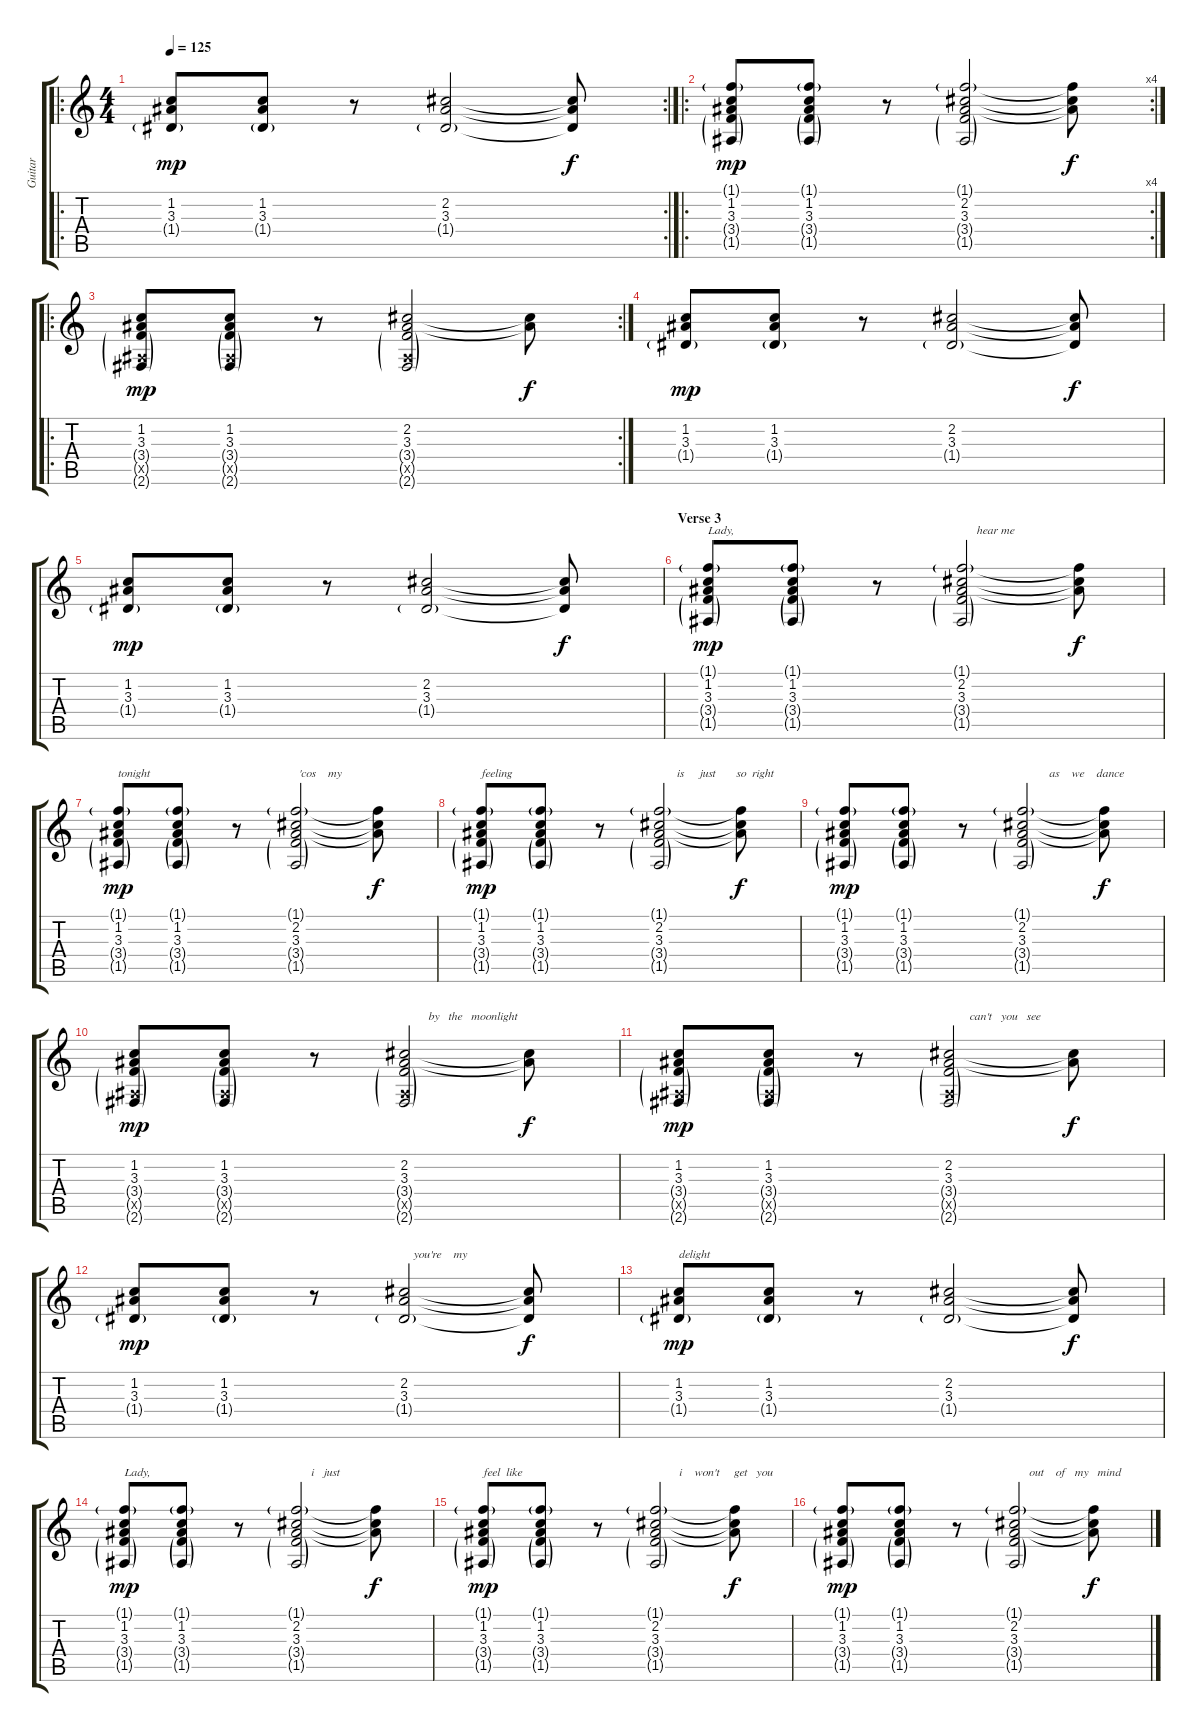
\track ("Guitar" "Guitar") {instrument electricguitarjazz}
\staff {score tabs}
\tuning (E4 B3 G3 D3 A2 E2) {hide}
\ro
\rc 2
\ts (4 4)
\tempo 125
\clef g2
\ks c
(1.2 3.3 1.4{g}).8{dy mp} (1.2 3.3 1.4{g}).8 r.8 (2.2 3.3 1.4{g}).2 (2.2{t} 3.3{t} 1.4{t}).8{dy f} |
\ro
\rc 4
(1.1{g} 1.2 3.3 3.4{g} 1.5{g}).8{dy mp} (1.1{g} 1.2 3.3 3.4{g} 1.5{g}).8 r.8 (1.1{g} 2.2 3.3 3.4{g} 1.5{g}).2 (1.1{t} 2.2{t} 3.3{t}).8{dy f} |
\ro
\rc 2
(1.2 3.3 3.4{g} 1.5{g x} 2.6{g}).8{dy mp} (1.2 3.3 3.4{g} 1.5{g x} 2.6{g}).8 r.8 (2.2 3.3 3.4{g} 1.5{g x} 2.6{g}).2 (2.2{t} 3.3{t}).8{dy f} |
(1.2 3.3 1.4{g}).8{dy mp} (1.2 3.3 1.4{g}).8 r.8 (2.2 3.3 1.4{g}).2 (2.2{t} 3.3{t} 1.4{t}).8{dy f} |
(1.2 3.3 1.4{g}).8{dy mp} (1.2 3.3 1.4{g}).8 r.8 (2.2 3.3 1.4{g}).2 (2.2{t} 3.3{t} 1.4{t}).8{dy f} |
\section ("" "Verse 3")
(1.1{g} 1.2 3.3 3.4{g} 1.5{g}).8{txt "Lady," dy mp volume 5} (1.1{g} 1.2 3.3 3.4{g} 1.5{g}).8 r.8 (1.1{g} 2.2 3.3 3.4{g} 1.5{g}).2{txt "     hear me"} (1.1{t} 2.2{t} 3.3{t}).8{dy f} |
(1.1{g} 1.2 3.3 3.4{g} 1.5{g}).8{txt "tonight" dy mp volume 5} (1.1{g} 1.2 3.3 3.4{g} 1.5{g}).8 r.8 (1.1{g} 2.2 3.3 3.4{g} 1.5{g}).2{txt " 'cos    my   "} (1.1{t} 2.2{t} 3.3{t}).8{dy f} |
(1.1{g} 1.2 3.3 3.4{g} 1.5{g}).8{txt "feeling" dy mp volume 5} (1.1{g} 1.2 3.3 3.4{g} 1.5{g}).8 r.8 (1.1{g} 2.2 3.3 3.4{g} 1.5{g}).2{txt "      is     just       so  right"} (1.1{t} 2.2{t} 3.3{t}).8{dy f} |
(1.1{g} 1.2 3.3 3.4{g} 1.5{g}).8{dy mp volume 5} (1.1{g} 1.2 3.3 3.4{g} 1.5{g}).8 r.8 (1.1{g} 2.2 3.3 3.4{g} 1.5{g}).2{txt "         as    we    dance"} (1.1{t} 2.2{t} 3.3{t}).8{dy f} |
(1.2 3.3 3.4{g} 1.5{g x} 2.6{g}).8{dy mp volume 5} (1.2 3.3 3.4{g} 1.5{g x} 2.6{g}).8 r.8 (2.2 3.3 3.4{g} 1.5{g x} 2.6{g}).2{txt "        by   the   moonlight"} (2.2{t} 3.3{t}).8{dy f} |
(1.2 3.3 3.4{g} 1.5{g x} 2.6{g}).8{dy mp volume 5} (1.2 3.3 3.4{g} 1.5{g x} 2.6{g}).8 r.8 (2.2 3.3 3.4{g} 1.5{g x} 2.6{g}).2{txt "       can't   you   see"} (2.2{t} 3.3{t}).8{dy f} |
(1.2 3.3 1.4{g}).8{dy mp volume 6} (1.2 3.3 1.4{g}).8 r.8 (2.2 3.3 1.4{g}).2{txt "   you're    my"} (2.2{t} 3.3{t} 1.4{t}).8{dy f} |
(1.2 3.3 1.4{g}).8{txt "delight" dy mp volume 6} (1.2 3.3 1.4{g}).8 r.8 (2.2 3.3 1.4{g}).2 (2.2{t} 3.3{t} 1.4{t}).8{dy f} |
(1.1{g} 1.2 3.3 3.4{g} 1.5{g}).8{txt "Lady," dy mp volume 6} (1.1{g} 1.2 3.3 3.4{g} 1.5{g}).8 r.8 (1.1{g} 2.2 3.3 3.4{g} 1.5{g}).2{txt "     i   just"} (1.1{t} 2.2{t} 3.3{t}).8{dy f} |
(1.1{g} 1.2 3.3 3.4{g} 1.5{g}).8{txt "feel  like" dy mp volume 7} (1.1{g} 1.2 3.3 3.4{g} 1.5{g}).8 r.8 (1.1{g} 2.2 3.3 3.4{g} 1.5{g}).2{txt "        i    won't     get   you"} (1.1{t} 2.2{t} 3.3{t}).8{dy f} |
(1.1{g} 1.2 3.3 3.4{g} 1.5{g}).8{dy mp volume 8} (1.1{g} 1.2 3.3 3.4{g} 1.5{g}).8 r.8 (1.1{g} 2.2 3.3 3.4{g} 1.5{g}).2{txt "     out    of   my   mind"} (1.1{t} 2.2{t} 3.3{t}).8{dy f}
